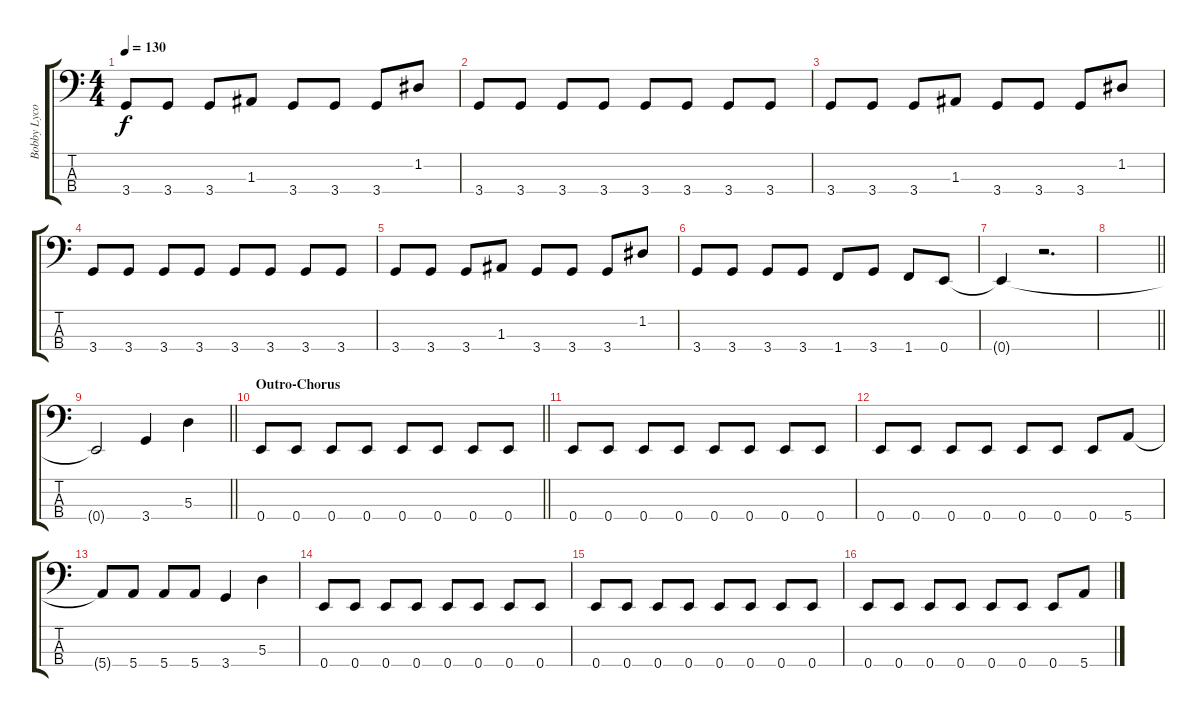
\track ("Bobby Lycon" "Bobby Lyco") {instrument electricbassfinger}
\staff {score tabs}
\tuning (G2 D2 A1 E1) {hide}
\ts (4 4)
\tempo 130
\clef f4
\ks c
3.4.8{dy f} 3.4.8 3.4.8 1.3.8 3.4.8 3.4.8 3.4.8 1.2.8 |
3.4.8 3.4.8 3.4.8 3.4.8 3.4.8 3.4.8 3.4.8 3.4.8 |
3.4.8 3.4.8 3.4.8 1.3.8 3.4.8 3.4.8 3.4.8 1.2.8 |
3.4.8 3.4.8 3.4.8 3.4.8 3.4.8 3.4.8 3.4.8 3.4.8 |
3.4.8 3.4.8 3.4.8 1.3.8 3.4.8 3.4.8 3.4.8 1.2.8 |
3.4.8 3.4.8 3.4.8 3.4.8 1.4.8 3.4.8 1.4.8 0.4.8 |
0.4{t}.4 r.2{d} |
\barLineRight lightlight
|
\barLineRight lightlight
0.4{t}.2 3.4.4 5.3.4 |
\section ("" "Outro-Chorus")
\barLineRight lightlight
0.4.8 0.4.8 0.4.8 0.4.8 0.4.8 0.4.8 0.4.8 0.4.8 |
0.4.8 0.4.8 0.4.8 0.4.8 0.4.8 0.4.8 0.4.8 0.4.8 |
0.4.8 0.4.8 0.4.8 0.4.8 0.4.8 0.4.8 0.4.8 5.4.8 |
5.4{t}.8 5.4.8 5.4.8 5.4.8 3.4.4 5.3.4 |
0.4.8 0.4.8 0.4.8 0.4.8 0.4.8 0.4.8 0.4.8 0.4.8 |
0.4.8 0.4.8 0.4.8 0.4.8 0.4.8 0.4.8 0.4.8 0.4.8 |
0.4.8 0.4.8 0.4.8 0.4.8 0.4.8 0.4.8 0.4.8 5.4.8
